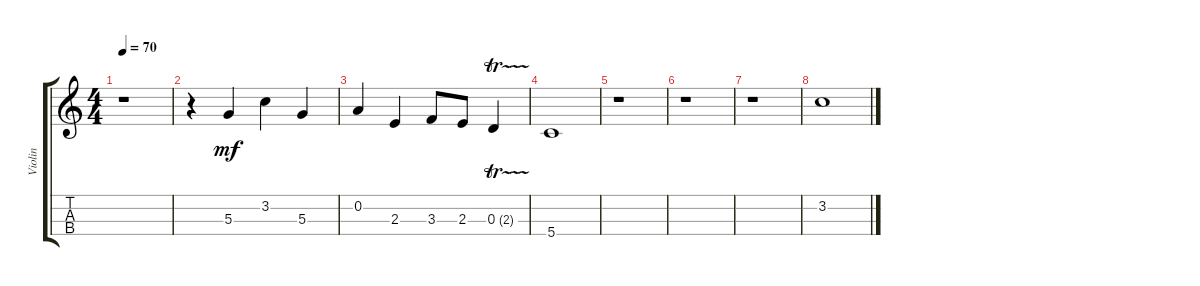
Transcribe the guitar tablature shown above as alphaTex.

\track ("Violin" "Violin") {instrument violin}
\staff {score tabs}
\tuning (E5 A4 D4 G3) {hide}
\ts (4 4)
\tempo 70
\clef g2
\ks c
r.1{dy mf} |
r.4 5.3.4 3.2.4 5.3.4 |
0.2.4 2.3.4 3.3.8 2.3.8 0.3{tr (2 32)}.4 |
5.4.1 |
r.1 |
r.1 |
r.1 |
3.2.1
